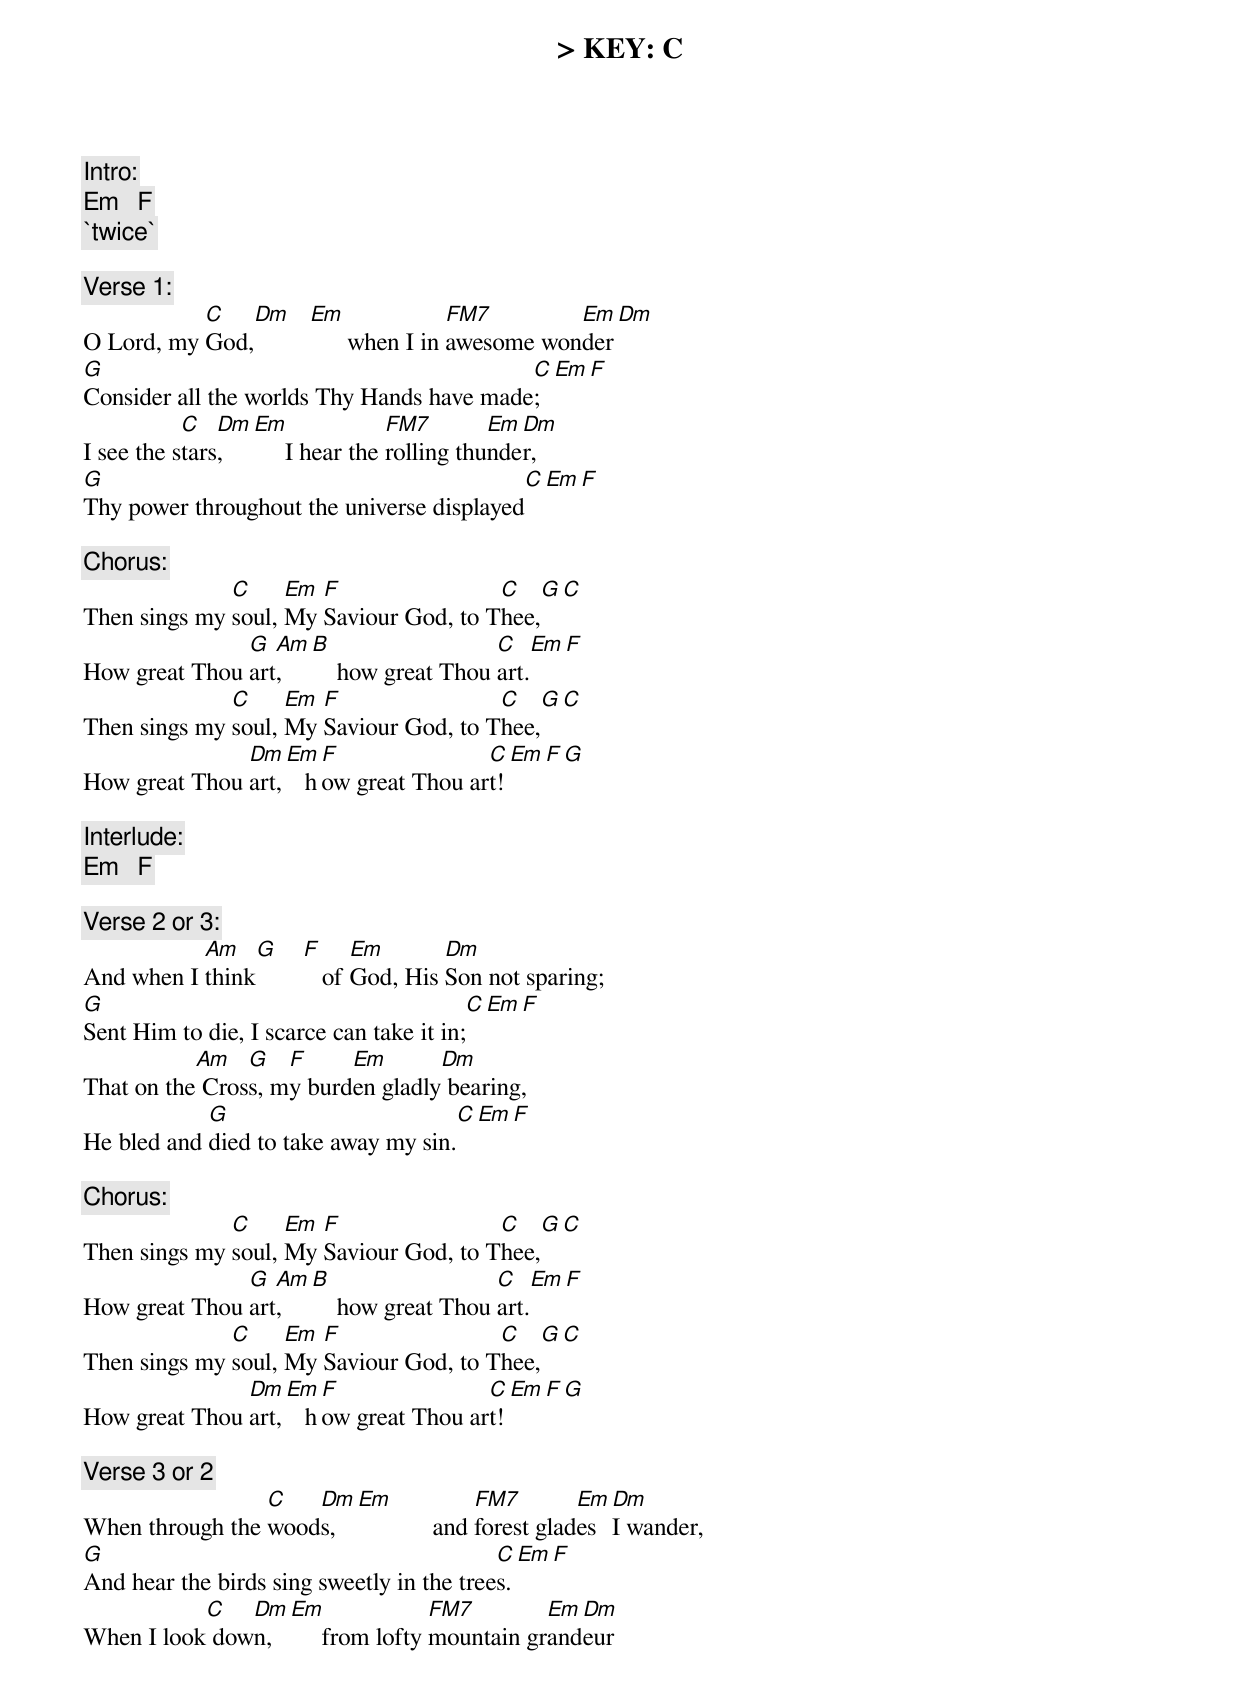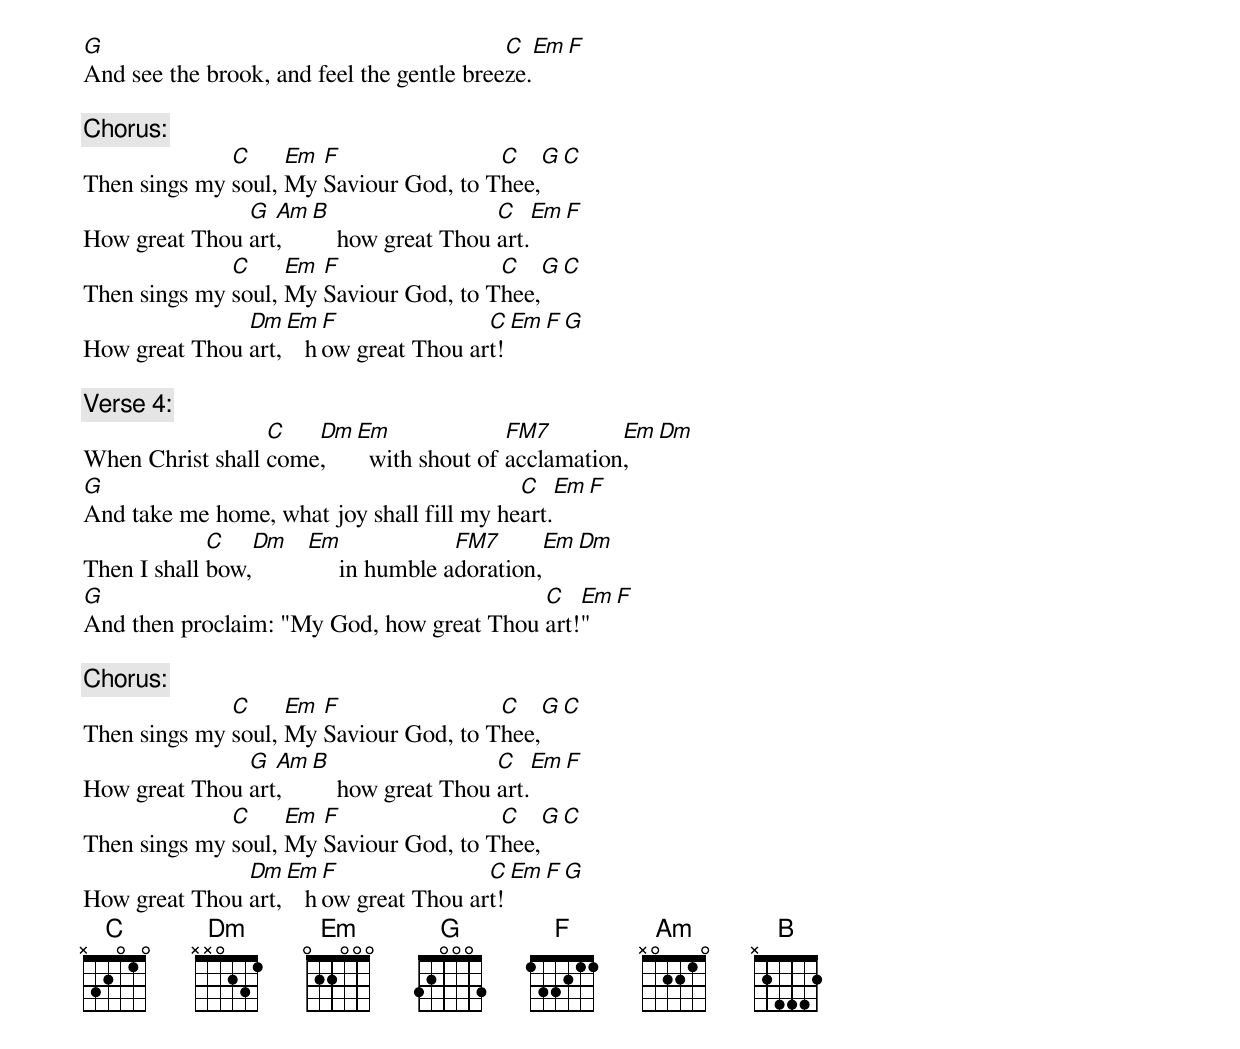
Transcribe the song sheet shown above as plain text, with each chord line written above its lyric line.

> KEY: C

[Intro:]
{C   Em   F}
{G   Am}
{Em  F    G }
`twice`

[Verse 1:]
           C   Dm Em              FM7        Em Dm
O Lord, my God,         when I in awesome wonder
G                                          C   Em   F
Consider all the worlds Thy Hands have made;
           C   Dm Em              FM7        Em Dm
I see the stars,       I hear the rolling thunder,
G                                          C   Em   F
Thy power throughout the universe displayed

[Chorus:]
              C     Em F                C   G   C
Then sings my soul, My Saviour God, to Thee,
               G  Am  B                  C   Em   F
How great Thou art,       how great Thou art.
              C     Em F                C   G   C
Then sings my soul, My Saviour God, to Thee,
               Dm  Em  F               C   Em   F   G
How great Thou art,   how great Thou art!

[Interlude:]
{C   Em   F}
{G   Am}
{Em  F    G }

[Verse 2 or 3:]
           Am   G   F     Em       Dm
And when I think       of God, His Son not sparing;
G                                          C   Em   F
Sent Him to die, I scarce can take it in;
           Am   G   F     Em       Dm
That on the Cross, my burden gladly bearing,
            G                               C   Em   F
He bled and died to take away my sin.

[Chorus:]
              C     Em F                C   G   C
Then sings my soul, My Saviour God, to Thee,
               G  Am  B                  C   Em   F
How great Thou art,       how great Thou art.
              C     Em F                C   G   C
Then sings my soul, My Saviour God, to Thee,
               Dm  Em  F               C   Em   F   G
How great Thou art,   how great Thou art!

[Verse 3 or 2]
                 C   Dm Em              FM7        Em Dm
When through the woods,             and forest glades I wander,
G                                          C   Em   F
And hear the birds sing sweetly in the trees.
           C   Dm Em              FM7        Em Dm
When I look down,      from lofty mountain grandeur
G                                          C   Em   F
And see the brook, and feel the gentle breeze.

[Chorus:]
              C     Em F                C   G   C
Then sings my soul, My Saviour God, to Thee,
               G  Am  B                  C   Em   F
How great Thou art,       how great Thou art.
              C     Em F                C   G   C
Then sings my soul, My Saviour God, to Thee,
               Dm  Em  F               C   Em   F   G
How great Thou art,   how great Thou art!

[Verse 4:]
                  C   Dm Em              FM7        Em Dm
When Christ shall come,    with shout of acclamation,
G                                          C   Em   F
And take me home, what joy shall fill my heart.
             C   Dm Em              FM7        Em Dm
Then I shall bow,        in humble adoration,
G                                          C   Em   F
And then proclaim: "My God, how great Thou art!"

[Chorus:]
              C     Em F                C   G   C
Then sings my soul, My Saviour God, to Thee,
               G  Am  B                  C   Em   F
How great Thou art,       how great Thou art.
              C     Em F                C   G   C
Then sings my soul, My Saviour God, to Thee,
               Dm  Em  F               C   Em   F   G
How great Thou art,   how great Thou art!
